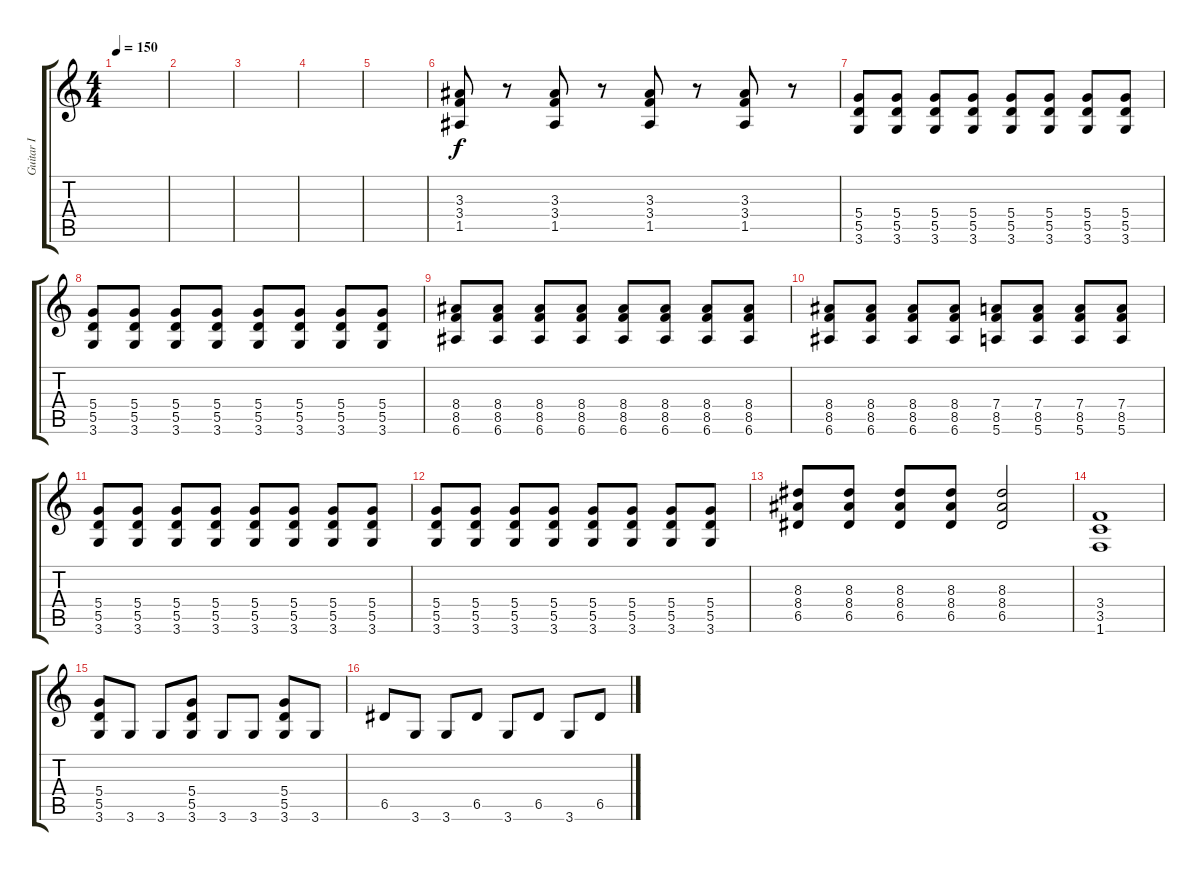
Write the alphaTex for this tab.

\track ("Guitar I" "Guitar I") {instrument distortionguitar}
\staff {score tabs}
\tuning (E4 B3 G3 D3 A2 E2) {hide}
\ts (4 4)
\tempo 150
\clef g2
\ks c
|
|
|
|
|
(3.3 3.4 1.5).8 r.8 (3.3 3.4 1.5).8 r.8 (3.3 3.4 1.5).8 r.8 (3.3 3.4 1.5).8 r.8 |
(5.4 5.5 3.6).8{volume 6} (5.4 5.5 3.6).8 (5.4 5.5 3.6).8 (5.4 5.5 3.6).8 (5.4 5.5 3.6).8 (5.4 5.5 3.6).8 (5.4 5.5 3.6).8 (5.4 5.5 3.6).8 |
(5.4 5.5 3.6).8 (5.4 5.5 3.6).8 (5.4 5.5 3.6).8 (5.4 5.5 3.6).8 (5.4 5.5 3.6).8 (5.4 5.5 3.6).8 (5.4 5.5 3.6).8 (5.4 5.5 3.6).8 |
(8.4 8.5 6.6).8 (8.4 8.5 6.6).8 (8.4 8.5 6.6).8 (8.4 8.5 6.6).8 (8.4 8.5 6.6).8 (8.4 8.5 6.6).8 (8.4 8.5 6.6).8 (8.4 8.5 6.6).8 |
(8.4 8.5 6.6).8 (8.4 8.5 6.6).8 (8.4 8.5 6.6).8 (8.4 8.5 6.6).8 (7.4 8.5 5.6).8 (7.4 8.5 5.6).8 (7.4 8.5 5.6).8 (7.4 8.5 5.6).8 |
(5.4 5.5 3.6).8 (5.4 5.5 3.6).8 (5.4 5.5 3.6).8 (5.4 5.5 3.6).8 (5.4 5.5 3.6).8 (5.4 5.5 3.6).8 (5.4 5.5 3.6).8 (5.4 5.5 3.6).8 |
(5.4 5.5 3.6).8 (5.4 5.5 3.6).8 (5.4 5.5 3.6).8 (5.4 5.5 3.6).8 (5.4 5.5 3.6).8 (5.4 5.5 3.6).8 (5.4 5.5 3.6).8 (5.4 5.5 3.6).8 |
(8.3 8.4 6.5).8 (8.3 8.4 6.5).8 (8.3 8.4 6.5).8 (8.3 8.4 6.5).8 (8.3 8.4 6.5).2{volume 14} |
(3.4 3.5 1.6).1 |
(5.4 5.5 3.6).8 3.6.8 3.6.8 (5.4 5.5 3.6).8 3.6.8 3.6.8 (5.4 5.5 3.6).8 3.6.8 |
6.5.8 3.6.8 3.6.8 6.5.8 3.6.8 6.5.8 3.6.8 6.5.8
